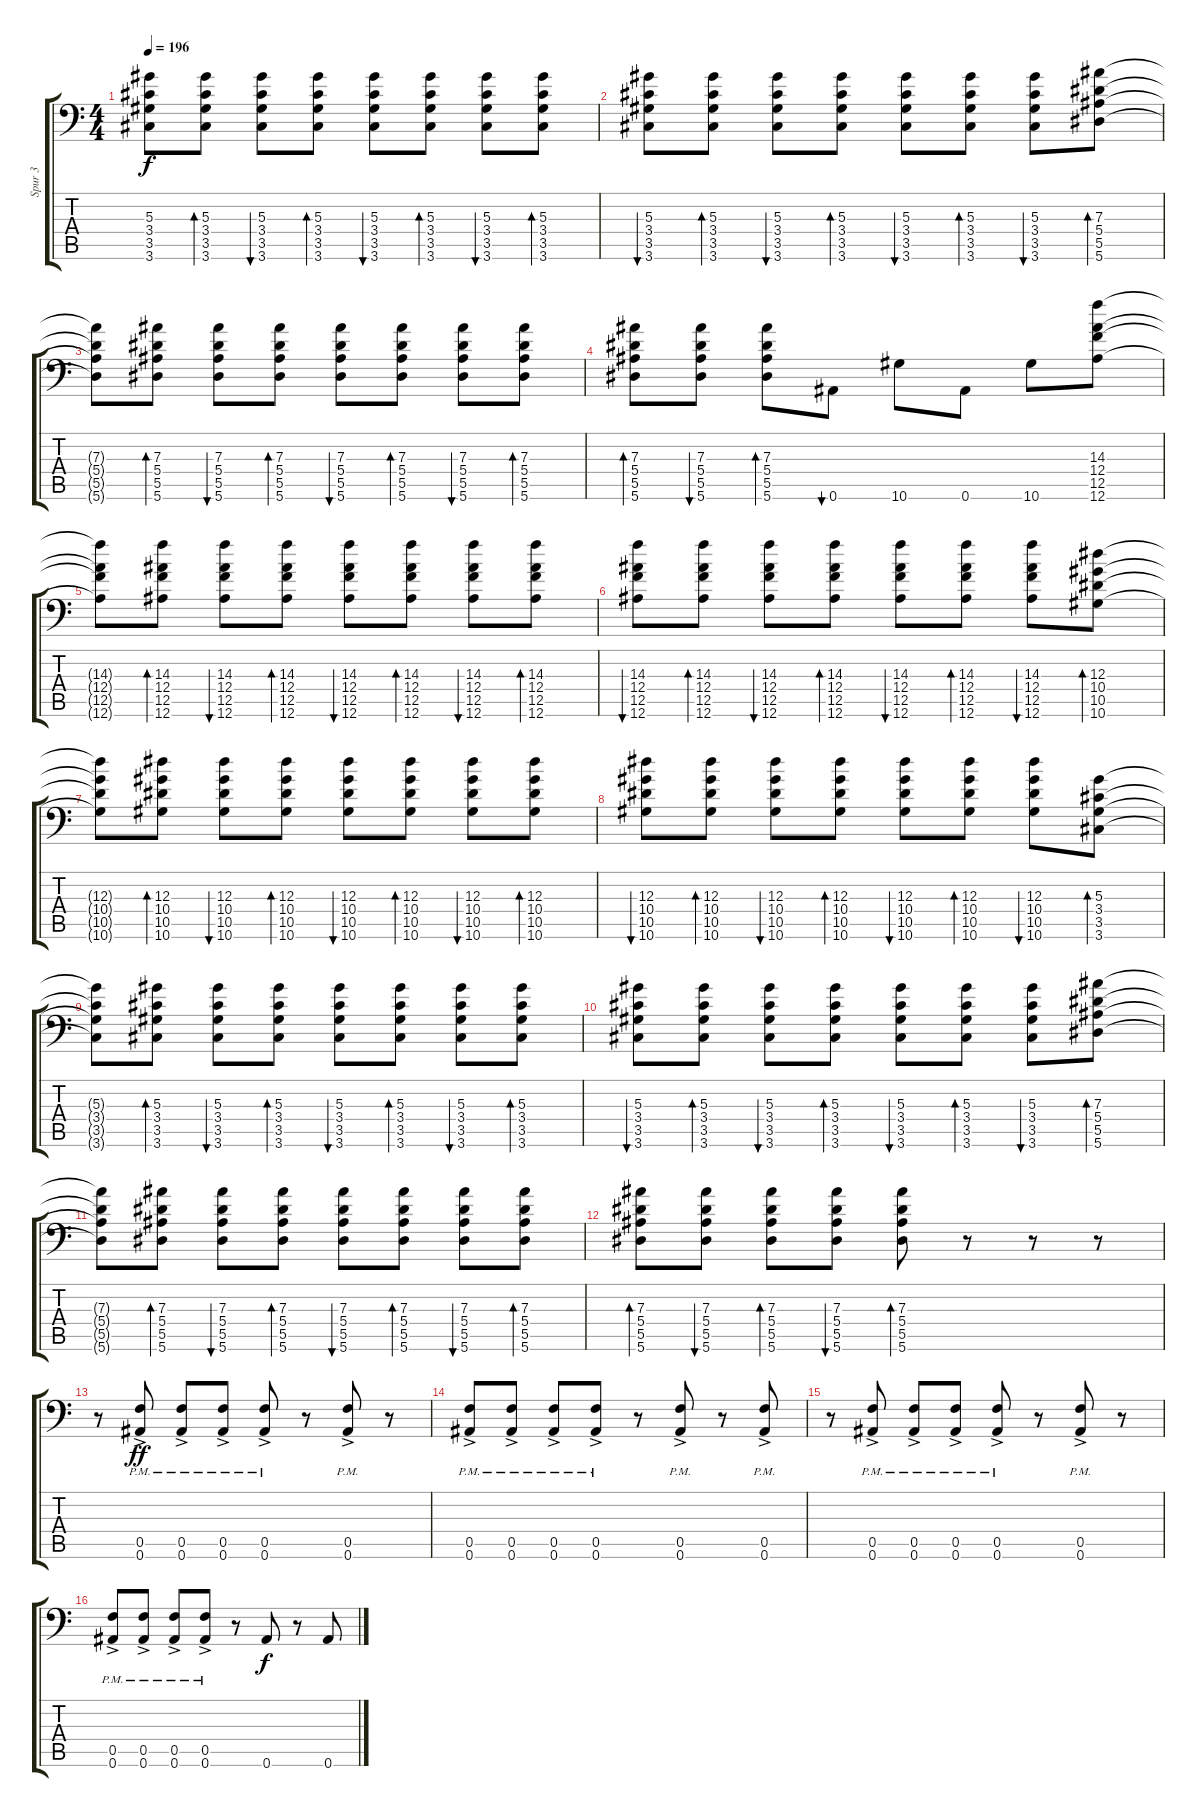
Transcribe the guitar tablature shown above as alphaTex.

\track ("Spur 3" "Spur 3") {instrument distortionguitar}
\staff {score tabs}
\tuning (C4 G3 Eb3 Bb2 F2 Bb1) {hide}
\ts (4 4)
\tempo 196
\clef f4
\ks c
(5.3{t} 3.4{t} 3.5{t} 3.6{t}).8{dy f} (5.3 3.4 3.5 3.6).8{bd 60} (5.3 3.4 3.5 3.6).8{bu 60} (5.3 3.4 3.5 3.6).8{bd 60} (5.3 3.4 3.5 3.6).8{bu 60} (5.3 3.4 3.5 3.6).8{bd 60} (5.3 3.4 3.5 3.6).8{bu 60} (5.3 3.4 3.5 3.6).8{bd 60} |
(5.3 3.4 3.5 3.6).8{bu 60} (5.3 3.4 3.5 3.6).8{bd 60} (5.3 3.4 3.5 3.6).8{bu 60} (5.3 3.4 3.5 3.6).8{bd 60} (5.3 3.4 3.5 3.6).8{bu 60} (5.3 3.4 3.5 3.6).8{bd 60} (5.3 3.4 3.5 3.6).8{bu 60} (7.3 5.4 5.5 5.6).8{bd 60} |
(7.3{t} 5.4{t} 5.5{t} 5.6{t}).8 (7.3 5.4 5.5 5.6).8{bd 60} (7.3 5.4 5.5 5.6).8{bu 60} (7.3 5.4 5.5 5.6).8{bd 60} (7.3 5.4 5.5 5.6).8{bu 60} (7.3 5.4 5.5 5.6).8{bd 60} (7.3 5.4 5.5 5.6).8{bu 60} (7.3 5.4 5.5 5.6).8{bd 60} |
(7.3 5.4 5.5 5.6).8{bd 60} (7.3 5.4 5.5 5.6).8{bu 60} (7.3 5.4 5.5 5.6).8{bd 60} 0.6.8{bu 60} 10.6.8 0.6.8 10.6.8 (14.3 12.4 12.5 12.6).8 |
(14.3{t} 12.4{t} 12.5{t} 12.6{t}).8 (14.3 12.4 12.5 12.6).8{bd 60} (14.3 12.4 12.5 12.6).8{bu 60} (14.3 12.4 12.5 12.6).8{bd 60} (14.3 12.4 12.5 12.6).8{bu 60} (14.3 12.4 12.5 12.6).8{bd 60} (14.3 12.4 12.5 12.6).8{bu 60} (14.3 12.4 12.5 12.6).8{bd 60} |
(14.3 12.4 12.5 12.6).8{bu 60} (14.3 12.4 12.5 12.6).8{bd 60} (14.3 12.4 12.5 12.6).8{bu 60} (14.3 12.4 12.5 12.6).8{bd 60} (14.3 12.4 12.5 12.6).8{bu 60} (14.3 12.4 12.5 12.6).8{bd 60} (14.3 12.4 12.5 12.6).8{bu 60} (12.3 10.4 10.5 10.6).8{bd 60} |
(12.3{t} 10.4{t} 10.5{t} 10.6{t}).8 (12.3 10.4 10.5 10.6).8{bd 60} (12.3 10.4 10.5 10.6).8{bu 60} (12.3 10.4 10.5 10.6).8{bd 60} (12.3 10.4 10.5 10.6).8{bu 60} (12.3 10.4 10.5 10.6).8{bd 60} (12.3 10.4 10.5 10.6).8{bu 60} (12.3 10.4 10.5 10.6).8{bd 60} |
(12.3 10.4 10.5 10.6).8{bu 60} (12.3 10.4 10.5 10.6).8{bd 60} (12.3 10.4 10.5 10.6).8{bu 60} (12.3 10.4 10.5 10.6).8{bd 60} (12.3 10.4 10.5 10.6).8{bu 60} (12.3 10.4 10.5 10.6).8{bd 60} (12.3 10.4 10.5 10.6).8{bu 60} (5.3 3.4 3.5 3.6).8{bd 60} |
(5.3{t} 3.4{t} 3.5{t} 3.6{t}).8 (5.3 3.4 3.5 3.6).8{bd 60} (5.3 3.4 3.5 3.6).8{bu 60} (5.3 3.4 3.5 3.6).8{bd 60} (5.3 3.4 3.5 3.6).8{bu 60} (5.3 3.4 3.5 3.6).8{bd 60} (5.3 3.4 3.5 3.6).8{bu 60} (5.3 3.4 3.5 3.6).8{bd 60} |
(5.3 3.4 3.5 3.6).8{bu 60} (5.3 3.4 3.5 3.6).8{bd 60} (5.3 3.4 3.5 3.6).8{bu 60} (5.3 3.4 3.5 3.6).8{bd 60} (5.3 3.4 3.5 3.6).8{bu 60} (5.3 3.4 3.5 3.6).8{bd 60} (5.3 3.4 3.5 3.6).8{bu 60} (7.3 5.4 5.5 5.6).8{bd 60} |
(7.3{t} 5.4{t} 5.5{t} 5.6{t}).8 (7.3 5.4 5.5 5.6).8{bd 60} (7.3 5.4 5.5 5.6).8{bu 60} (7.3 5.4 5.5 5.6).8{bd 60} (7.3 5.4 5.5 5.6).8{bu 60} (7.3 5.4 5.5 5.6).8{bd 60} (7.3 5.4 5.5 5.6).8{bu 60} (7.3 5.4 5.5 5.6).8{bd 60} |
(7.3 5.4 5.5 5.6).8{bd 60} (7.3 5.4 5.5 5.6).8{bu 60} (7.3 5.4 5.5 5.6).8{bd 60} (7.3 5.4 5.5 5.6).8{bu 60} (7.3 5.4 5.5 5.6).8{bd 60} r.8 r.8 r.8 |
r.8 (0.5{ac pm} 0.6{ac pm}).8{dy ff} (0.5{ac pm} 0.6{ac pm}).8 (0.5{ac pm} 0.6{ac pm}).8 (0.5{ac pm} 0.6{ac pm}).8 r.8 (0.5{ac pm} 0.6{ac pm}).8 r.8 |
(0.5{ac pm} 0.6{ac pm}).8 (0.5{ac pm} 0.6{ac pm}).8 (0.5{ac pm} 0.6{ac pm}).8 (0.5{ac pm} 0.6{ac pm}).8 r.8 (0.5{ac pm} 0.6{ac pm}).8 r.8 (0.5{ac pm} 0.6{ac pm}).8 |
r.8 (0.5{ac pm} 0.6{ac pm}).8 (0.5{ac pm} 0.6{ac pm}).8 (0.5{ac pm} 0.6{ac pm}).8 (0.5{ac pm} 0.6{ac pm}).8 r.8 (0.5{ac pm} 0.6{ac pm}).8 r.8 |
(0.5{ac pm} 0.6{ac pm}).8 (0.5{ac pm} 0.6{ac pm}).8 (0.5{ac pm} 0.6{ac pm}).8 (0.5{ac pm} 0.6{ac pm}).8 r.8 0.6.8{dy f} r.8 0.6.8
